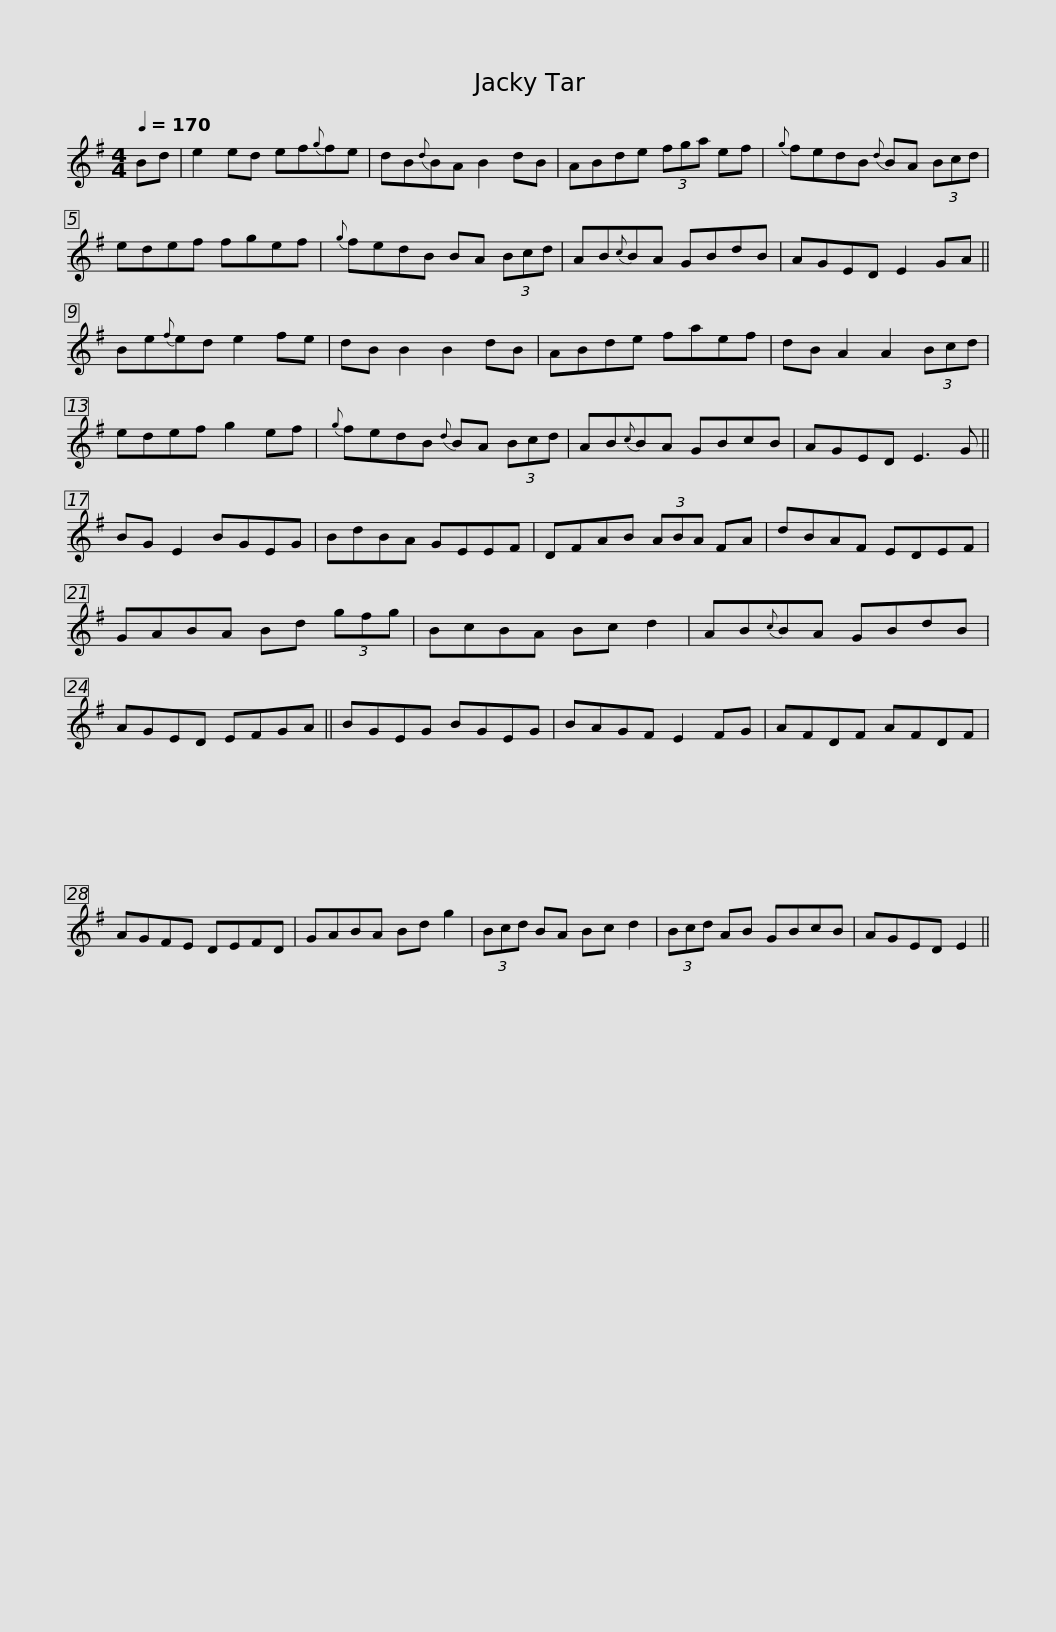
X:1
L:1/8
Q:1/4=170
M:4/4
I:linebreak $
K:Emin
V:1 treble
V:1
 Bd | e2 ed ef{g}fe | dB{d}BA B2 dB | ABde (3fga ef |{g} fedB{d} BA (3Bcd |$ %5
 edef fgef |{g} fedB BA (3Bcd | AB{c}BA GBdB | AGED E2 GA || Be{f}ed e2 fe |$ %10
 dB B2 B2 dB | ABde faef | dB A2 A2 (3Bcd | edef g2 ef |{g} fedB{d} BA (3Bcd |$ %15
 AB{c}BA GBcB | AGED E3 G || BG E2 BGEG | BdBA GEEF | DFAB (3ABA FA |$ %20
 dBAF EDEF | GABA Bd (3gfg | BcBA Bc d2 | AB{c}BA GBdB | AGED EFGA ||$ %25
 BGEG BGEG | BAGF E2 FG | AFDF AFDF | AGFE DEFD | GABA Bd g2 | %30
 (3Bcd BA Bc d2 |$ (3Bcd AB GBcB | AGED E2 || %33
